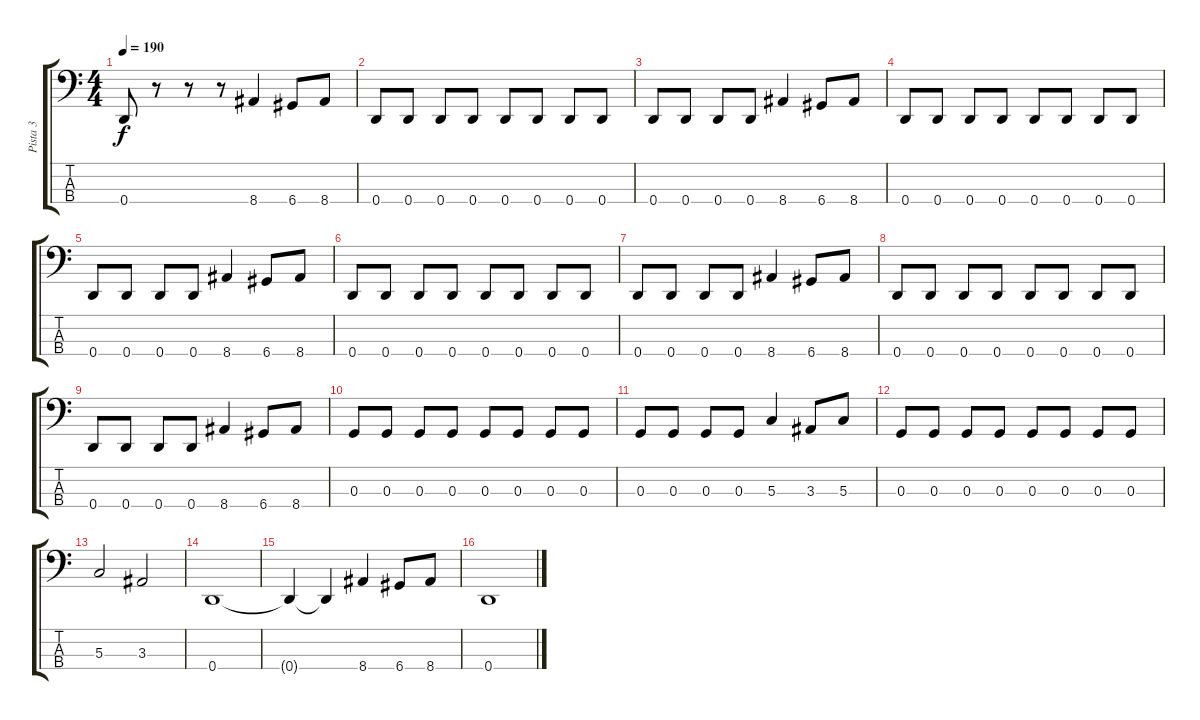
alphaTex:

\track ("Pista 3" "Pista 3") {instrument electricbasspick}
\staff {score tabs}
\tuning (F2 C2 G1 D1) {hide}
\ts (4 4)
\tempo 190
\clef f4
\ks c
0.4.8{dy f} r.8 r.8 r.8 8.4.4 6.4.8 8.4.8 |
0.4.8 0.4.8 0.4.8 0.4.8 0.4.8 0.4.8 0.4.8 0.4.8 |
0.4.8 0.4.8 0.4.8 0.4.8 8.4.4 6.4.8 8.4.8 |
0.4.8 0.4.8 0.4.8 0.4.8 0.4.8 0.4.8 0.4.8 0.4.8 |
0.4.8 0.4.8 0.4.8 0.4.8 8.4.4 6.4.8 8.4.8 |
0.4.8 0.4.8 0.4.8 0.4.8 0.4.8 0.4.8 0.4.8 0.4.8 |
0.4.8 0.4.8 0.4.8 0.4.8 8.4.4 6.4.8 8.4.8 |
0.4.8 0.4.8 0.4.8 0.4.8 0.4.8 0.4.8 0.4.8 0.4.8 |
0.4.8 0.4.8 0.4.8 0.4.8 8.4.4 6.4.8 8.4.8 |
0.3.8 0.3.8 0.3.8 0.3.8 0.3.8 0.3.8 0.3.8 0.3.8 |
0.3.8 0.3.8 0.3.8 0.3.8 5.3.4 3.3.8 5.3.8 |
0.3.8 0.3.8 0.3.8 0.3.8 0.3.8 0.3.8 0.3.8 0.3.8 |
5.3.2 3.3.2 |
0.4.1 |
0.4{t}.4 0.4{t}.4 8.4.4 6.4.8 8.4.8 |
0.4.1
